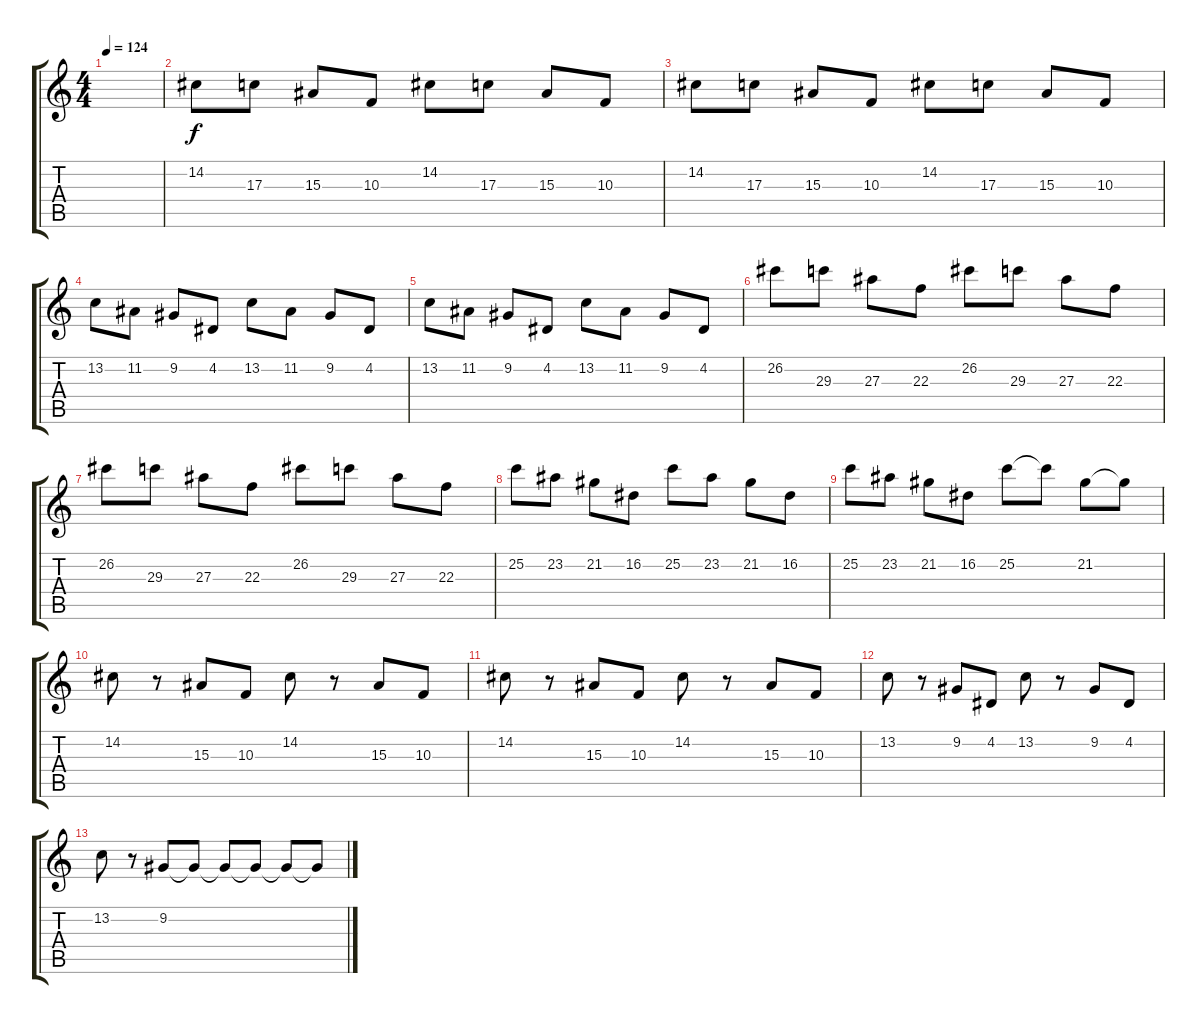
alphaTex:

\track "" {instrument brightacousticpiano}
\staff {score tabs}
\tuning (E4 B3 G3 D3 A2 E2) {hide}
\ts (4 4)
\tempo 124
\clef g2
\ks c
|
14.2.8{volume 16} 17.3.8 15.3.8 10.3.8 14.2.8 17.3.8 15.3.8 10.3.8 |
14.2.8 17.3.8 15.3.8 10.3.8 14.2.8 17.3.8 15.3.8 10.3.8 |
13.2.8 11.2.8{txt ""} 9.2.8 4.2.8 13.2.8 11.2.8 9.2.8 4.2.8 |
13.2.8 11.2.8 9.2.8 4.2.8 13.2.8 11.2.8 9.2.8 4.2.8 |
26.2.8 29.3.8 27.3.8 22.3.8 26.2.8 29.3.8 27.3.8 22.3.8 |
26.2.8 29.3.8 27.3.8 22.3.8 26.2.8 29.3.8 27.3.8 22.3.8 |
25.2.8 23.2.8 21.2.8 16.2.8 25.2.8 23.2.8 21.2.8 16.2.8 |
25.2.8 23.2.8 21.2.8 16.2.8 25.2.8 25.2{t}.8 21.2.8 21.2{t}.8 |
14.2.8{volume 11} r.8 15.3.8 10.3.8 14.2.8 r.8 15.3.8 10.3.8 |
14.2.8 r.8 15.3.8 10.3.8 14.2.8 r.8 15.3.8 10.3.8 |
13.2.8 r.8 9.2.8 4.2.8 13.2.8 r.8 9.2.8 4.2.8 |
13.2.8 r.8 9.2.8 9.2{t}.8 9.2{t}.8 9.2{t}.8 9.2{t}.8 9.2{t}.8
